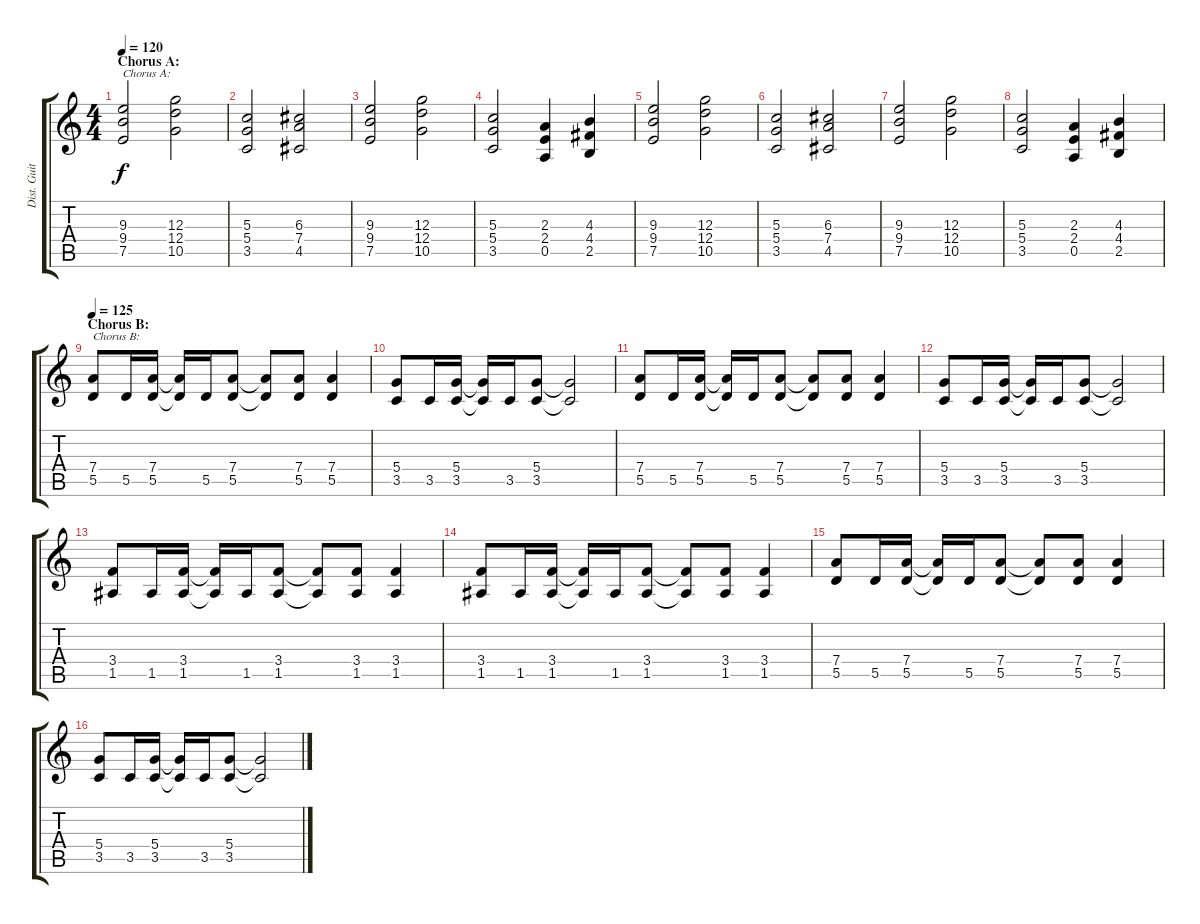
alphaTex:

\track ("Dist. Guitar 2" "Dist. Guit") {instrument distortionguitar}
\staff {score tabs}
\tuning (E4 B3 G3 D3 A2 E2) {hide}
\ts (4 4)
\section ("" "Chorus A:")
\tempo 120
\clef g2
\ks c
(9.3 9.4 7.5).2{txt "Chorus A:" dy f} (12.3 12.4 10.5).2 |
(5.3 5.4 3.5).2 (6.3 7.4 4.5).2 |
(9.3 9.4 7.5).2 (12.3 12.4 10.5).2 |
(5.3 5.4 3.5).2 (2.3 2.4 0.5).4 (4.3 4.4 2.5).4 |
(9.3 9.4 7.5).2 (12.3 12.4 10.5).2 |
(5.3 5.4 3.5).2 (6.3 7.4 4.5).2 |
(9.3 9.4 7.5).2 (12.3 12.4 10.5).2 |
(5.3 5.4 3.5).2 (2.3 2.4 0.5).4 (4.3 4.4 2.5).4 |
\section ("" "Chorus B:")
\tempo 125
(7.4 5.5).8{txt "Chorus B:"} 5.5.16 (7.4 5.5).16 (7.4{t} 5.5{t}).16 5.5.16 (7.4 5.5).8 (7.4{t} 5.5{t}).8 (7.4 5.5).8 (7.4 5.5).4 |
(5.4 3.5).8 3.5.16 (5.4 3.5).16 (5.4{t} 3.5{t}).16 3.5.16 (5.4 3.5).8 (5.4{t} 3.5{t}).2 |
(7.4 5.5).8 5.5.16 (7.4 5.5).16 (7.4{t} 5.5{t}).16 5.5.16 (7.4 5.5).8 (7.4{t} 5.5{t}).8 (7.4 5.5).8 (7.4 5.5).4 |
(5.4 3.5).8 3.5.16 (5.4 3.5).16 (5.4{t} 3.5{t}).16 3.5.16 (5.4 3.5).8 (5.4{t} 3.5{t}).2 |
(3.4 1.5).8 1.5.16 (3.4 1.5).16 (3.4{t} 1.5{t}).16 1.5.16 (3.4 1.5).8 (3.4{t} 1.5{t}).8 (3.4 1.5).8 (3.4 1.5).4 |
(3.4 1.5).8 1.5.16 (3.4 1.5).16 (3.4{t} 1.5{t}).16 1.5.16 (3.4 1.5).8 (3.4{t} 1.5{t}).8 (3.4 1.5).8 (3.4 1.5).4 |
(7.4 5.5).8 5.5.16 (7.4 5.5).16 (7.4{t} 5.5{t}).16 5.5.16 (7.4 5.5).8 (7.4{t} 5.5{t}).8 (7.4 5.5).8 (7.4 5.5).4 |
(5.4 3.5).8 3.5.16 (5.4 3.5).16 (5.4{t} 3.5{t}).16 3.5.16 (5.4 3.5).8 (5.4{t} 3.5{t}).2
